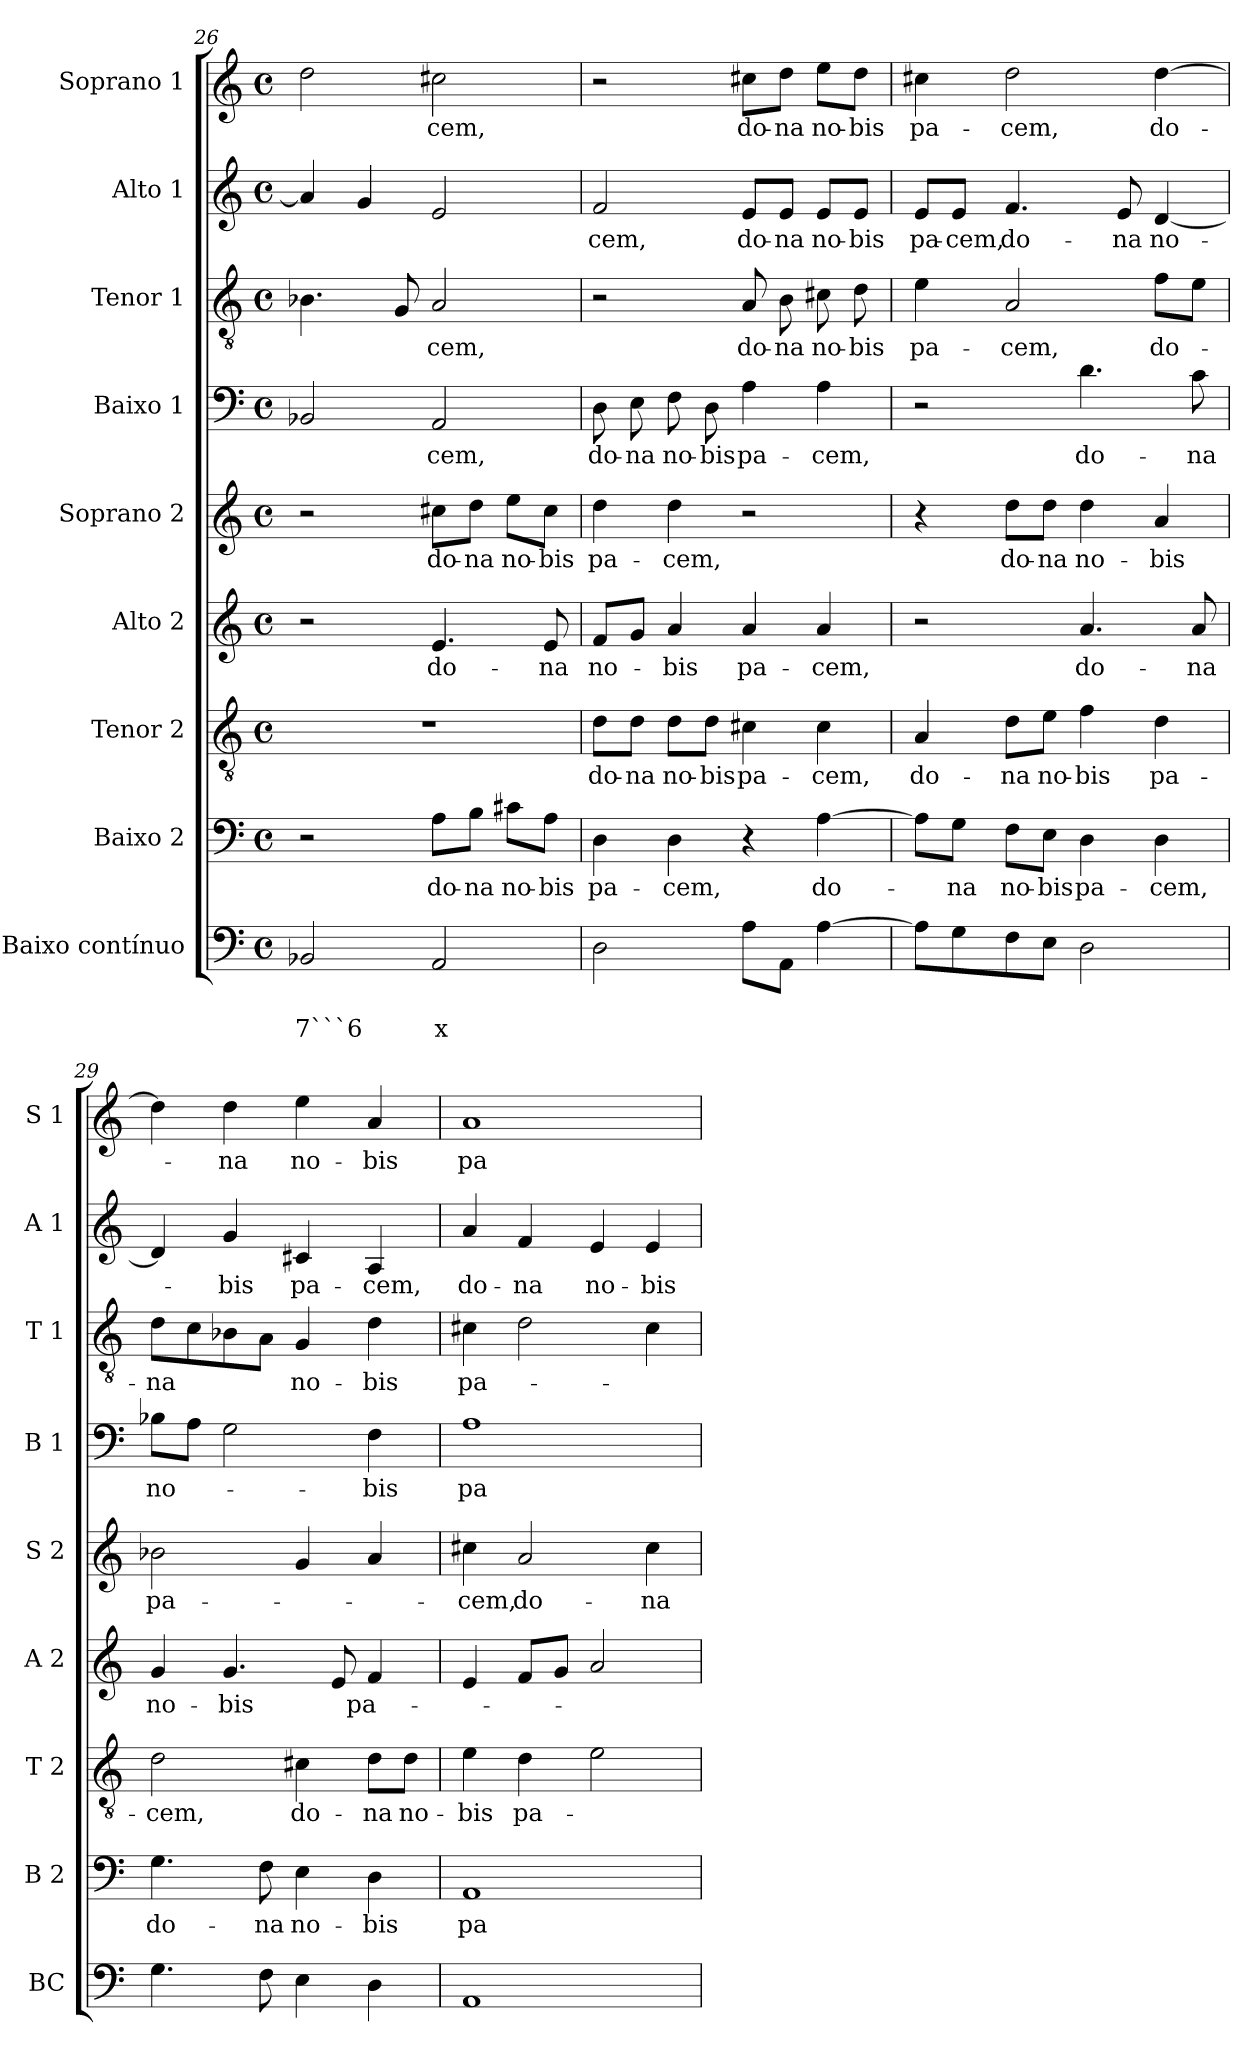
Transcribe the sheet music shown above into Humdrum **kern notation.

**kern	**text	**text	**kern	**text	**kern	**text	**kern	**text	**kern	**text	**kern	**text	**kern	**text	**kern	**text	**kern	**text
*part9	*part9	*part9	*part8	*part8	*part7	*part7	*part6	*part6	*part5	*part5	*part4	*part4	*part3	*part3	*part2	*part2	*part1	*part1
*staff9	*staff9	*staff9	*staff8	*staff8	*staff7	*staff7	*staff6	*staff6	*staff5	*staff5	*staff4	*staff4	*staff3	*staff3	*staff2	*staff2	*staff1	*staff1
*I"Baixo contínuo	*	*	*I"Baixo 2	*	*I"Tenor 2	*	*I"Alto 2	*	*I"Soprano 2	*	*I"Baixo 1	*	*I"Tenor 1	*	*I"Alto 1	*	*I"Soprano 1	*
*I'BC	*	*	*I'B 2	*	*I'T 2	*	*I'A 2	*	*I'S 2	*	*I'B 1	*	*I'T 1	*	*I'A 1	*	*I'S 1	*
*clefF4	*	*	*clefF4	*	*clefGv2	*	*clefG2	*	*clefG2	*	*clefF4	*	*clefGv2	*	*clefG2	*	*clefG2	*
*k[]	*	*	*k[]	*	*k[]	*	*k[]	*	*k[]	*	*k[]	*	*k[]	*	*k[]	*	*k[]	*
*C:	*	*	*C:	*	*C:	*	*C:	*	*C:	*	*C:	*	*C:	*	*C:	*	*C:	*
*M4/4	*	*	*M4/4	*	*M4/4	*	*M4/4	*	*M4/4	*	*M4/4	*	*M4/4	*	*M4/4	*	*M4/4	*
*met(c)	*	*	*met(c)	*	*met(c)	*	*met(c)	*	*met(c)	*	*met(c)	*	*met(c)	*	*met(c)	*	*met(c)	*
=26	=26	=26	=26	=26	=26	=26	=26	=26	=26	=26	=26	=26	=26	=26	=26	=26	=26	=26
!	!	!LO:LY:b	!	!	!	!	!	!	!	!	!	!	!	!	!	!	!	!
2BB-X/	.	7```6	2r	.	1r	.	2r	.	2r	.	2BB-X/	.	4.B-X\	.	4a/]	.	2dd\	.
.	.	.	.	.	.	.	.	.	.	.	.	.	.	.	4g/	.	.	.
.	.	.	.	.	.	.	.	.	.	.	.	.	8G/	.	.	.	.	.
!	!	!LO:LY:b	!	!LO:LY:b	!	!	!	!LO:LY:b	!	!LO:LY:b	!	!LO:LY:b	!	!LO:LY:b	!	!	!	!LO:LY:b
2AA/	.	x	8A\L	do-	.	.	4.e/	do-	8cc#X\L	do-	2AA/	-cem,	2A/	-cem,	2e/	.	2cc#X\	-cem,
!	!	!	!	!LO:LY:b	!	!	!	!	!	!LO:LY:b	!	!	!	!	!	!	!	!
.	.	.	8B\J	-na	.	.	.	.	8dd\J	-na	.	.	.	.	.	.	.	.
!	!	!	!	!LO:LY:b	!	!	!	!	!	!LO:LY:b	!	!	!	!	!	!	!	!
.	.	.	8c#X\L	no-	.	.	.	.	8ee\L	no-	.	.	.	.	.	.	.	.
!	!	!	!	!LO:LY:b	!	!	!	!LO:LY:b	!	!LO:LY:b	!	!	!	!	!	!	!	!
.	.	.	8A\J	-bis	.	.	8e/	-na	8cc#\J	-bis	.	.	.	.	.	.	.	.
=27	=27	=27	=27	=27	=27	=27	=27	=27	=27	=27	=27	=27	=27	=27	=27	=27	=27	=27
!	!	!	!	!LO:LY:b	!	!LO:LY:b	!	!LO:LY:b	!	!LO:LY:b	!	!LO:LY:b	!	!	!	!LO:LY:b	!	!
2D\	.	.	4D\	pa-	8d\L	do-	8f/L	no-	4dd\	pa-	8D\	do-	2r	.	2f/	-cem,	2r	.
!	!	!	!	!	!	!LO:LY:b	!	!	!	!	!	!LO:LY:b	!	!	!	!	!	!
.	.	.	.	.	8d\J	-na	8g/J	.	.	.	8E\	-na	.	.	.	.	.	.
!	!	!	!	!LO:LY:b	!	!LO:LY:b	!	!LO:LY:b	!	!LO:LY:b	!	!LO:LY:b	!	!	!	!	!	!
.	.	.	4D\	-cem,	8d\L	no-	4a/	-bis	4dd\	-cem,	8F\	no-	.	.	.	.	.	.
!	!	!	!	!	!	!LO:LY:b	!	!	!	!	!	!LO:LY:b	!	!	!	!	!	!
.	.	.	.	.	8d\J	-bis	.	.	.	.	8D\	-bis	.	.	.	.	.	.
!	!	!	!	!	!	!LO:LY:b	!	!LO:LY:b	!	!	!	!LO:LY:b	!	!LO:LY:b	!	!LO:LY:b	!	!LO:LY:b
8A\L	.	.	4r	.	4c#X\	pa-	4a/	pa-	2r	.	4A\	pa-	8A/	do-	8e/L	do-	8cc#X\L	do-
!	!	!	!	!	!	!	!	!	!	!	!	!	!	!LO:LY:b	!	!LO:LY:b	!	!LO:LY:b
8AA\J	.	.	.	.	.	.	.	.	.	.	.	.	8B\	-na	8e/J	-na	8dd\J	-na
!	!	!	!	!LO:LY:b	!	!LO:LY:b	!	!LO:LY:b	!	!	!	!LO:LY:b	!	!LO:LY:b	!	!LO:LY:b	!	!LO:LY:b
[4A\	.	.	[4A\	do-	4c#\	-cem,	4a/	-cem,	.	.	4A\	-cem,	8c#X\	no-	8e/L	no-	8ee\L	no-
!	!	!	!	!	!	!	!	!	!	!	!	!	!	!LO:LY:b	!	!LO:LY:b	!	!LO:LY:b
.	.	.	.	.	.	.	.	.	.	.	.	.	8d\	-bis	8e/J	-bis	8dd\J	-bis
=28	=28	=28	=28	=28	=28	=28	=28	=28	=28	=28	=28	=28	=28	=28	=28	=28	=28	=28
!	!	!	!	!	!	!LO:LY:b	!	!	!	!	!	!	!	!LO:LY:b	!	!LO:LY:b	!	!LO:LY:b
8A\L]	.	.	8A\L]	.	4A/	do-	2r	.	4r	.	2r	.	4e\	pa-	8e/L	pa-	4cc#X\	pa-
!	!	!	!	!LO:LY:b	!	!	!	!	!	!	!	!	!	!	!	!LO:LY:b	!	!
8G\	.	.	8G\J	-na	.	.	.	.	.	.	.	.	.	.	8e/J	-cem,	.	.
!	!	!	!	!LO:LY:b	!	!LO:LY:b	!	!	!	!LO:LY:b	!	!	!	!LO:LY:b	!	!LO:LY:b	!	!LO:LY:b
8F\	.	.	8F\L	no-	8d\L	-na	.	.	8dd\L	do-	.	.	2A/	-cem,	4.f/	do-	2dd\	-cem,
!	!	!	!	!LO:LY:b	!	!LO:LY:b	!	!	!	!LO:LY:b	!	!	!	!	!	!	!	!
8E\J	.	.	8E\J	-bis	8e\J	no-	.	.	8dd\J	-na	.	.	.	.	.	.	.	.
!	!	!	!	!LO:LY:b	!	!LO:LY:b	!	!LO:LY:b	!	!LO:LY:b	!	!LO:LY:b	!	!	!	!	!	!
2D\	.	.	4D\	pa-	4f\	-bis	4.a/	do-	4dd\	no-	4.d\	do-	.	.	.	.	.	.
!	!	!	!	!	!	!	!	!	!	!	!	!	!	!	!	!LO:LY:b	!	!
.	.	.	.	.	.	.	.	.	.	.	.	.	.	.	8e/	-na	.	.
!	!	!	!	!LO:LY:b	!	!LO:LY:b	!	!	!	!LO:LY:b	!	!	!	!LO:LY:b	!	!LO:LY:b	!	!LO:LY:b
.	.	.	4D\	-cem,	4d\	pa-	.	.	4a/	-bis	.	.	8f\L	do-	[4d/	no-	[4dd\	do-
!	!	!	!	!	!	!	!	!LO:LY:b	!	!	!	!LO:LY:b	!	!	!	!	!	!
.	.	.	.	.	.	.	8a/	-na	.	.	8c\	-na	8e\J	.	.	.	.	.
!!LO:PB:g=z
=29	=29	=29	=29	=29	=29	=29	=29	=29	=29	=29	=29	=29	=29	=29	=29	=29	=29	=29
!	!	!	!	!LO:LY:b	!	!LO:LY:b	!	!LO:LY:b	!	!LO:LY:b	!	!LO:LY:b	!	!LO:LY:b	!	!	!	!
4.G\	.	.	4.G\	do-	2d\	-cem,	4g/	no-	2b-X\	pa-	8B-X\L	no-	8d\L	-na	4d/]	.	4dd\]	.
.	.	.	.	.	.	.	.	.	.	.	8A\J	.	8c\	.	.	.	.	.
!	!	!	!	!	!	!	!	!LO:LY:b	!	!	!	!	!	!	!	!LO:LY:b	!	!LO:LY:b
.	.	.	.	.	.	.	4.g/	-bis	.	.	2G\	.	8B-X\	.	4g/	-bis	4dd\	-na
!	!	!	!	!LO:LY:b	!	!	!	!	!	!	!	!	!	!	!	!	!	!
8F\	.	.	8F\	-na	.	.	.	.	.	.	.	.	8A\J	.	.	.	.	.
!	!	!	!	!LO:LY:b	!	!LO:LY:b	!	!	!	!	!	!	!	!LO:LY:b	!	!LO:LY:b	!	!LO:LY:b
4E\	.	.	4E\	no-	4c#X\	do-	.	.	4g/	.	.	.	4G/	no-	4c#X/	pa-	4ee\	no-
.	.	.	.	.	.	.	8e/	.	.	.	.	.	.	.	.	.	.	.
!	!	!	!	!LO:LY:b	!	!LO:LY:b	!	!LO:LY:b	!	!	!	!LO:LY:b	!	!LO:LY:b	!	!LO:LY:b	!	!LO:LY:b
4D\	.	.	4D\	-bis	8d\L	-na	4f/	pa-	4a/	.	4F\	-bis	4d\	-bis	4A/	-cem,	4a/	-bis
!	!	!	!	!	!	!LO:LY:b	!	!	!	!	!	!	!	!	!	!	!	!
.	.	.	.	.	8d\J	no-	.	.	.	.	.	.	.	.	.	.	.	.
=30	=30	=30	=30	=30	=30	=30	=30	=30	=30	=30	=30	=30	=30	=30	=30	=30	=30	=30
*^	*	*	*	*	*	*	*	*	*	*	*	*	*	*	*	*	*	*
!	!	!	!	!	!LO:LY:b	!	!LO:LY:b	!	!	!	!LO:LY:b	!	!LO:LY:b	!	!LO:LY:b	!	!LO:LY:b	!	!LO:LY:b
1AA	4ryy	.	.	1AA	pa-	4e\	-bis	4e/	.	4cc#X\	-cem,	1A	pa-	4c#X\	pa-	4a/	do-	1a	pa-
!	!	!	!	!	!	!	!LO:LY:b	!	!	!	!LO:LY:b	!	!	!	!	!	!LO:LY:b	!	!
.	4ryy	.	.	.	.	4d\	pa-	8f/L	.	2a/	do-	.	.	2d\	.	4f/	-na	.	.
.	.	.	.	.	.	.	.	8g/J	.	.	.	.	.	.	.	.	.	.	.
!	!	!	!	!	!	!	!	!	!	!	!	!	!	!	!	!	!LO:LY:b	!	!
.	4ryy	.	.	.	.	2e\	.	2a/	.	.	.	.	.	.	.	4e/	no-	.	.
!	!	!	!	!	!	!	!	!	!	!	!LO:LY:b	!	!	!	!	!	!LO:LY:b	!	!
.	4ryy	.	.	.	.	.	.	.	.	4cc#\	-na-	.	.	4c#\	.	4e/	-bis	.	.
*v	*v	*	*	*	*	*	*	*	*	*	*	*	*	*	*	*	*	*	*
=	=	=	=	=	=	=	=	=	=	=	=	=	=	=	=	=	=	=
*-	*-	*-	*-	*-	*-	*-	*-	*-	*-	*-	*-	*-	*-	*-	*-	*-	*-	*-
